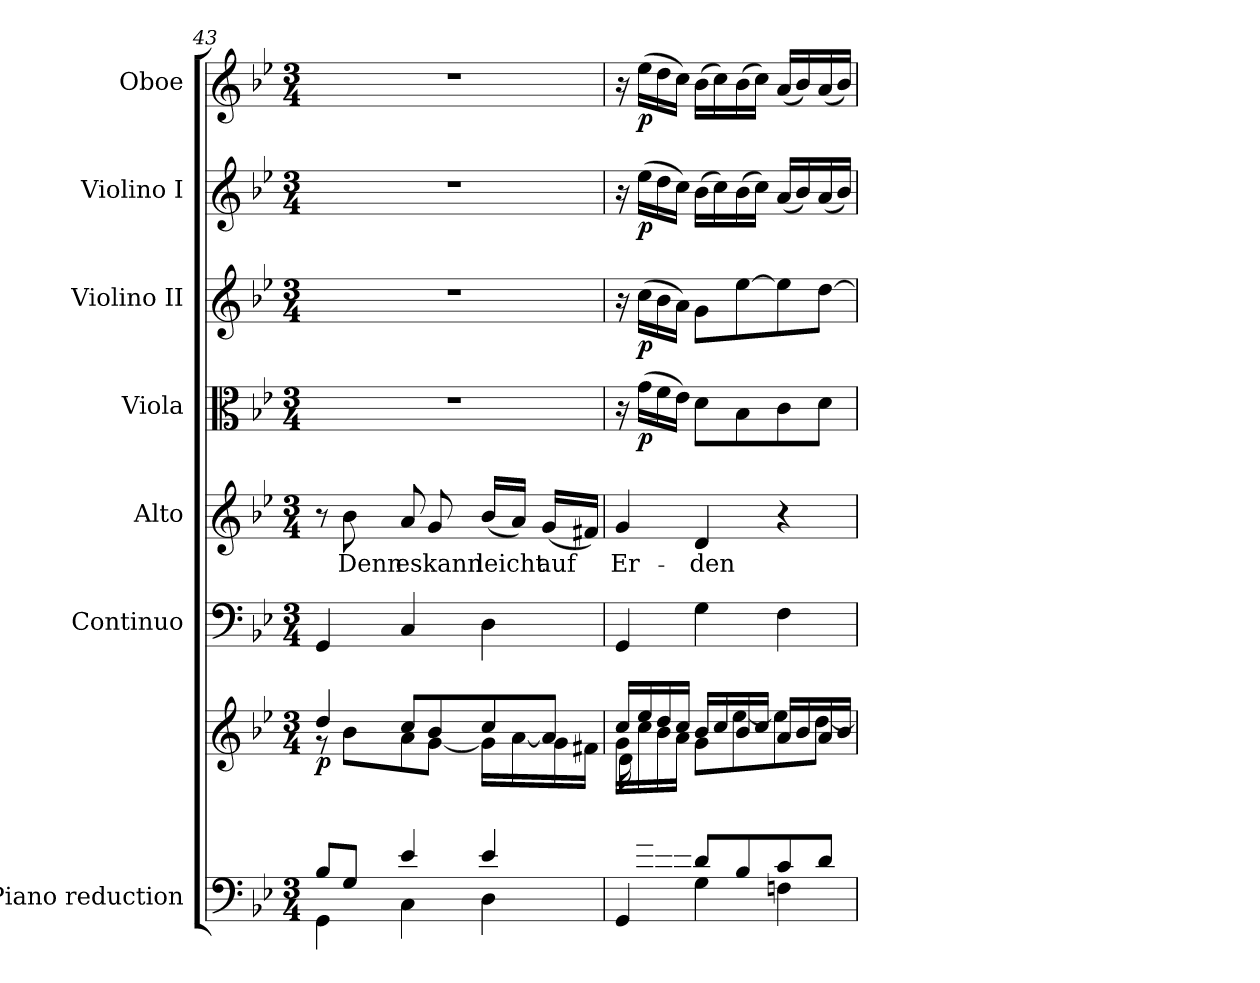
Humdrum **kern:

**kern	**kern	**dynam	**kern	**kern	**text	**kern	**dynam	**kern	**dynam	**kern	**dynam	**kern	**dynam
*part7	*part7	*part7	*part6	*part5	*part5	*part4	*part4	*part3	*part3	*part2	*part2	*part1	*part1
*staff8	*staff7	*staff7/8	*staff6	*staff5	*staff5	*staff4	*staff4	*staff3	*staff3	*staff2	*staff2	*staff1	*staff1
*I"Piano reduction	*	*	*I"Continuo	*I"Alto	*	*I"Viola	*	*I"Violino II	*	*I"Violino I	*	*I"Oboe	*
*I'Pno	*	*	*	*	*	*	*	*	*	*	*	*I'Ob	*
*clefF4	*clefG2	*	*clefF4	*clefG2	*	*clefC3	*	*clefG2	*	*clefG2	*	*clefG2	*
*k[b-e-]	*k[b-e-]	*	*k[b-e-]	*k[b-e-]	*	*k[b-e-]	*	*k[b-e-]	*	*k[b-e-]	*	*k[b-e-]	*
*M3/4	*M3/4	*	*M3/4	*M3/4	*	*M3/4	*	*M3/4	*	*M3/4	*	*M3/4	*
=43	=43	=43	=43	=43	=43	=43	=43	=43	=43	=43	=43	=43	=43
*^	*^	*	*	*	*	*	*	*	*	*	*	*	*
!	!	!	!	!LO:DY:b	!	!	!	!	!	!	!	!	!	!	!
8B-/L	4GG\	4dd/	8r	p	4GG/	8r	.	2.r	.	2.r	.	2.r	.	2.r	.
!	!	!	!	!	!	!	!LO:LY:b	!	!	!	!	!	!	!	!
8G/J	.	.	8b-\L	.	.	8b-\	Denn	.	.	.	.	.	.	.	.
!	!	!	!	!	!	!	!LO:LY:b	!	!	!	!	!	!	!	!
4e-/	4C\	8cc/L	8a\	.	4C/	8a/	es	.	.	.	.	.	.	.	.
!	!	!	!	!	!	!	!LO:LY:b	!	!	!	!	!	!	!	!
.	.	8b-/	[8g\J	.	.	8g/	kann	.	.	.	.	.	.	.	.
!	!	!	!	!	!	!	!LO:LY:b	!	!	!	!	!	!	!	!
4e-/	4D\	8cc/	16g\LL]	.	4D\	(<16b-/LL	leicht	.	.	.	.	.	.	.	.
.	.	.	[16a\	.	.	16a/JJ)	.	.	.	.	.	.	.	.	.
!	!	!	!	!	!	!	!LO:LY:b	!	!	!	!	!	!	!	!
.	.	8a/J]	16g\	.	.	(<16g/LL	auf	.	.	.	.	.	.	.	.
.	.	.	16f#X\JJ	.	.	16f#X/JJ)	.	.	.	.	.	.	.	.	.
=44	=44	=44	=44	=44	=44	=44	=44	=44	=44	=44	=44	=44	=44	=44	=44
*	*	*	*^	*	*	*	*	*	*	*	*	*	*	*	*
!	!	!	!	!	!	!	!	!LO:LY:b	!	!	!	!	!	!	!	!
16ryy	4GG/	16cc/LL	16g\LL	16d\LL	.	4GG/	4g/	Er-	16r	.	16r	.	16r	.	16r	.
!	!	!	!	!	!	!	!	!	!	!LO:DY:b	!	!LO:DY:b	!	!LO:DY:b	!	!LO:DY:b
16g/	.	16ee-/	16cc\	2ryy	.	.	.	.	(>16g\LL	p	(>16cc\LL	p	(>16ee-\LL	p	(>16ee-\LL	p
16f/	.	16dd/	16b-\	.	.	.	.	.	16f\	.	16b-\	.	16dd\	.	16dd\	.
16e-/JJ	.	16cc/JJ	16a\JJ	.	.	.	.	.	16e-\JJ)	.	16a\JJ)	.	16cc\JJ)	.	16cc\JJ)	.
!	!	!	!	!	!	!	!	!LO:LY:b	!	!	!	!	!	!	!	!
8d/L	4G\	16b-/LL	8g\L	.	.	4G\	4d/	-den	8d\L	.	8g\L	.	(>16b-\LL	.	(>16b-\LL	.
.	.	16cc/	.	.	.	.	.	.	.	.	.	.	16cc\)	.	16cc\)	.
8B-/	.	16b-/	[8ee-\	.	.	.	.	.	8B-\	.	[8ee-\	.	(>16b-\	.	(>16b-\	.
.	.	16cc/JJ	.	.	.	.	.	.	.	.	.	.	16cc\JJ)	.	16cc\JJ)	.
8c/	4Fn\	16a/LL	8ee-\]	.	.	4F\	4r	.	8c\	.	8ee-\]	.	(<16a/LL	.	(<16a/LL	.
.	.	16b-/	.	8.ryy	.	.	.	.	.	.	.	.	16b-/)	.	16b-/)	.
8d/J	.	16a/	[8dd\J	.	.	.	.	.	8d\J	.	[8dd\J	.	(<16a/	.	(<16a/	.
.	.	16b-/JJ	.	.	.	.	.	.	.	.	.	.	16b-/JJ)	.	16b-/JJ)	.
*v	*v	*	*	*	*	*	*	*	*	*	*	*	*	*	*	*
*	*v	*v	*v	*	*	*	*	*	*	*	*	*	*	*	*
=	=	=	=	=	=	=	=	=	=	=	=	=	=
*-	*-	*-	*-	*-	*-	*-	*-	*-	*-	*-	*-	*-	*-
